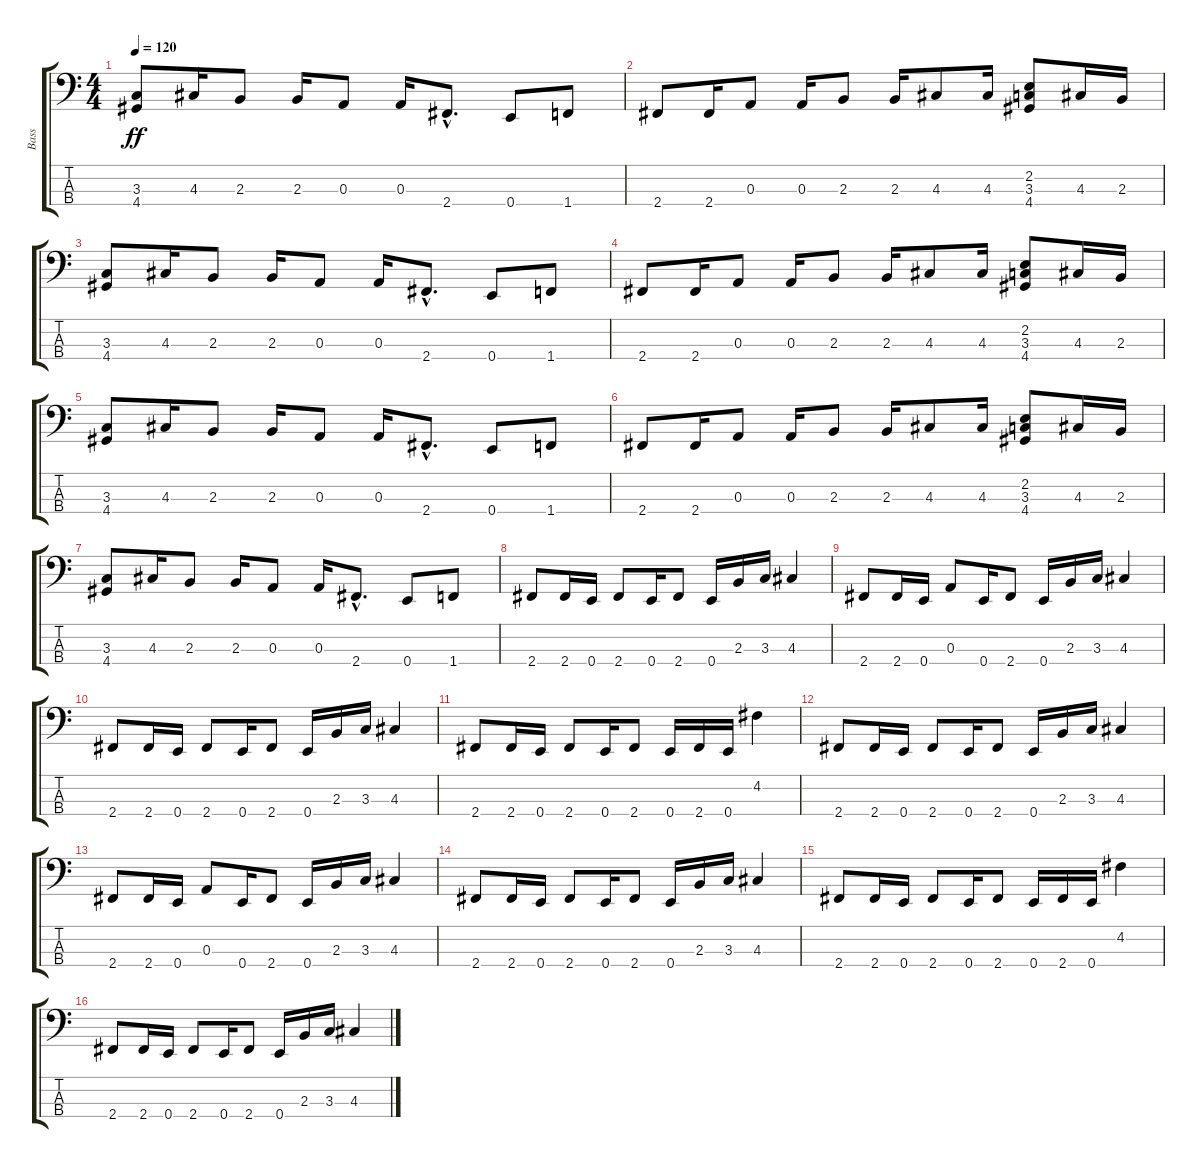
\track ("Bass" "Bass") {instrument electricbasspick}
\staff {score tabs}
\tuning (G2 D2 A1 E1) {hide}
\ts (4 4)
\tempo 120
\clef f4
\ks c
(3.3 4.4).8{dy ff} 4.3.16 2.3.8 2.3.16 0.3.8 0.3.16 2.4{hac}.8{d} 0.4.8 1.4.8 |
2.4.8 2.4.16 0.3.8 0.3.16 2.3.8 2.3.16 4.3.8 4.3.16 (2.2 3.3 4.4).8 4.3.16 2.3.16 |
(3.3 4.4).8 4.3.16 2.3.8 2.3.16 0.3.8 0.3.16 2.4{hac}.8{d} 0.4.8 1.4.8 |
2.4.8 2.4.16 0.3.8 0.3.16 2.3.8 2.3.16 4.3.8 4.3.16 (2.2 3.3 4.4).8 4.3.16 2.3.16 |
(3.3 4.4).8 4.3.16 2.3.8 2.3.16 0.3.8 0.3.16 2.4{hac}.8{d} 0.4.8 1.4.8 |
2.4.8 2.4.16 0.3.8 0.3.16 2.3.8 2.3.16 4.3.8 4.3.16 (2.2 3.3 4.4).8 4.3.16 2.3.16 |
(3.3 4.4).8 4.3.16 2.3.8 2.3.16 0.3.8 0.3.16 2.4{hac}.8{d} 0.4.8 1.4.8 |
2.4.8 2.4.16 0.4.16 2.4.8 0.4.16 2.4.8 0.4.16 2.3.16 3.3.16 4.3.4 |
2.4.8 2.4.16 0.4.16 0.3.8 0.4.16 2.4.8 0.4.16 2.3.16 3.3.16 4.3.4 |
2.4.8 2.4.16 0.4.16 2.4.8 0.4.16 2.4.8 0.4.16 2.3.16 3.3.16 4.3.4 |
2.4.8 2.4.16 0.4.16 2.4.8 0.4.16 2.4.8 0.4.16 2.4.16 0.4.16 4.2.4 |
2.4.8 2.4.16 0.4.16 2.4.8 0.4.16 2.4.8 0.4.16 2.3.16 3.3.16 4.3.4 |
2.4.8 2.4.16 0.4.16 0.3.8 0.4.16 2.4.8 0.4.16 2.3.16 3.3.16 4.3.4 |
2.4.8 2.4.16 0.4.16 2.4.8 0.4.16 2.4.8 0.4.16 2.3.16 3.3.16 4.3.4 |
2.4.8 2.4.16 0.4.16 2.4.8 0.4.16 2.4.8 0.4.16 2.4.16 0.4.16 4.2.4 |
2.4.8 2.4.16 0.4.16 2.4.8 0.4.16 2.4.8 0.4.16 2.3.16 3.3.16 4.3.4
